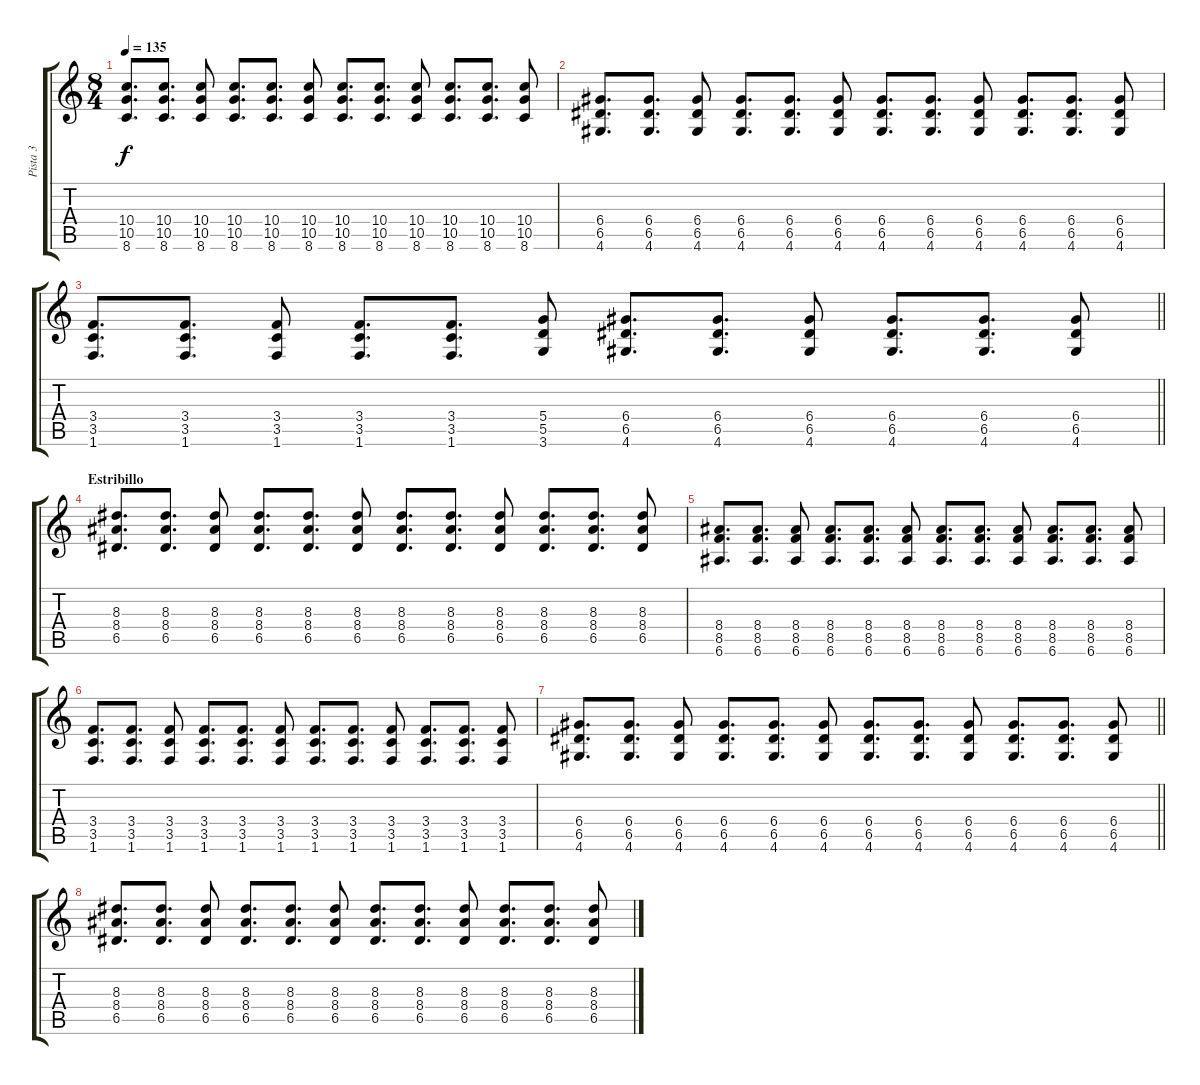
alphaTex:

\track ("Pista 3" "Pista 3") {instrument overdrivenguitar}
\staff {score tabs}
\tuning (E4 B3 G3 D3 A2 E2) {hide}
\ts (8 4)
\tempo 135
\clef g2
\ks c
(10.4 10.5 8.6).8{d dy f} (10.4 10.5 8.6).8{d} (10.4 10.5 8.6).8 (10.4 10.5 8.6).8{d} (10.4 10.5 8.6).8{d} (10.4 10.5 8.6).8 (10.4 10.5 8.6).8{d} (10.4 10.5 8.6).8{d} (10.4 10.5 8.6).8 (10.4 10.5 8.6).8{d} (10.4 10.5 8.6).8{d} (10.4 10.5 8.6).8 |
(6.4 6.5 4.6).8{d} (6.4 6.5 4.6).8{d} (6.4 6.5 4.6).8 (6.4 6.5 4.6).8{d} (6.4 6.5 4.6).8{d} (6.4 6.5 4.6).8 (6.4 6.5 4.6).8{d} (6.4 6.5 4.6).8{d} (6.4 6.5 4.6).8 (6.4 6.5 4.6).8{d} (6.4 6.5 4.6).8{d} (6.4 6.5 4.6).8 |
\barLineRight lightlight
(3.4 3.5 1.6).8{d} (3.4 3.5 1.6).8{d} (3.4 3.5 1.6).8 (3.4 3.5 1.6).8{d} (3.4 3.5 1.6).8{d} (5.4 5.5 3.6).8 (6.4 6.5 4.6).8{d} (6.4 6.5 4.6).8{d} (6.4 6.5 4.6).8 (6.4 6.5 4.6).8{d} (6.4 6.5 4.6).8{d} (6.4 6.5 4.6).8 |
\section ("" "Estribillo")
(8.3 8.4 6.5).8{d} (8.3 8.4 6.5).8{d} (8.3 8.4 6.5).8 (8.3 8.4 6.5).8{d} (8.3 8.4 6.5).8{d} (8.3 8.4 6.5).8 (8.3 8.4 6.5).8{d} (8.3 8.4 6.5).8{d} (8.3 8.4 6.5).8 (8.3 8.4 6.5).8{d} (8.3 8.4 6.5).8{d} (8.3 8.4 6.5).8 |
(8.4 8.5 6.6).8{d} (8.4 8.5 6.6).8{d} (8.4 8.5 6.6).8 (8.4 8.5 6.6).8{d} (8.4 8.5 6.6).8{d} (8.4 8.5 6.6).8 (8.4 8.5 6.6).8{d} (8.4 8.5 6.6).8{d} (8.4 8.5 6.6).8 (8.4 8.5 6.6).8{d} (8.4 8.5 6.6).8{d} (8.4 8.5 6.6).8 |
(3.4 3.5 1.6).8{d} (3.4 3.5 1.6).8{d} (3.4 3.5 1.6).8 (3.4 3.5 1.6).8{d} (3.4 3.5 1.6).8{d} (3.4 3.5 1.6).8 (3.4 3.5 1.6).8{d} (3.4 3.5 1.6).8{d} (3.4 3.5 1.6).8 (3.4 3.5 1.6).8{d} (3.4 3.5 1.6).8{d} (3.4 3.5 1.6).8 |
\barLineRight lightlight
(6.4 6.5 4.6).8{d} (6.4 6.5 4.6).8{d} (6.4 6.5 4.6).8 (6.4 6.5 4.6).8{d} (6.4 6.5 4.6).8{d} (6.4 6.5 4.6).8 (6.4 6.5 4.6).8{d} (6.4 6.5 4.6).8{d} (6.4 6.5 4.6).8 (6.4 6.5 4.6).8{d} (6.4 6.5 4.6).8{d} (6.4 6.5 4.6).8 |
(8.3 8.4 6.5).8{d} (8.3 8.4 6.5).8{d} (8.3 8.4 6.5).8 (8.3 8.4 6.5).8{d} (8.3 8.4 6.5).8{d} (8.3 8.4 6.5).8 (8.3 8.4 6.5).8{d} (8.3 8.4 6.5).8{d} (8.3 8.4 6.5).8 (8.3 8.4 6.5).8{d} (8.3 8.4 6.5).8{d} (8.3 8.4 6.5).8
